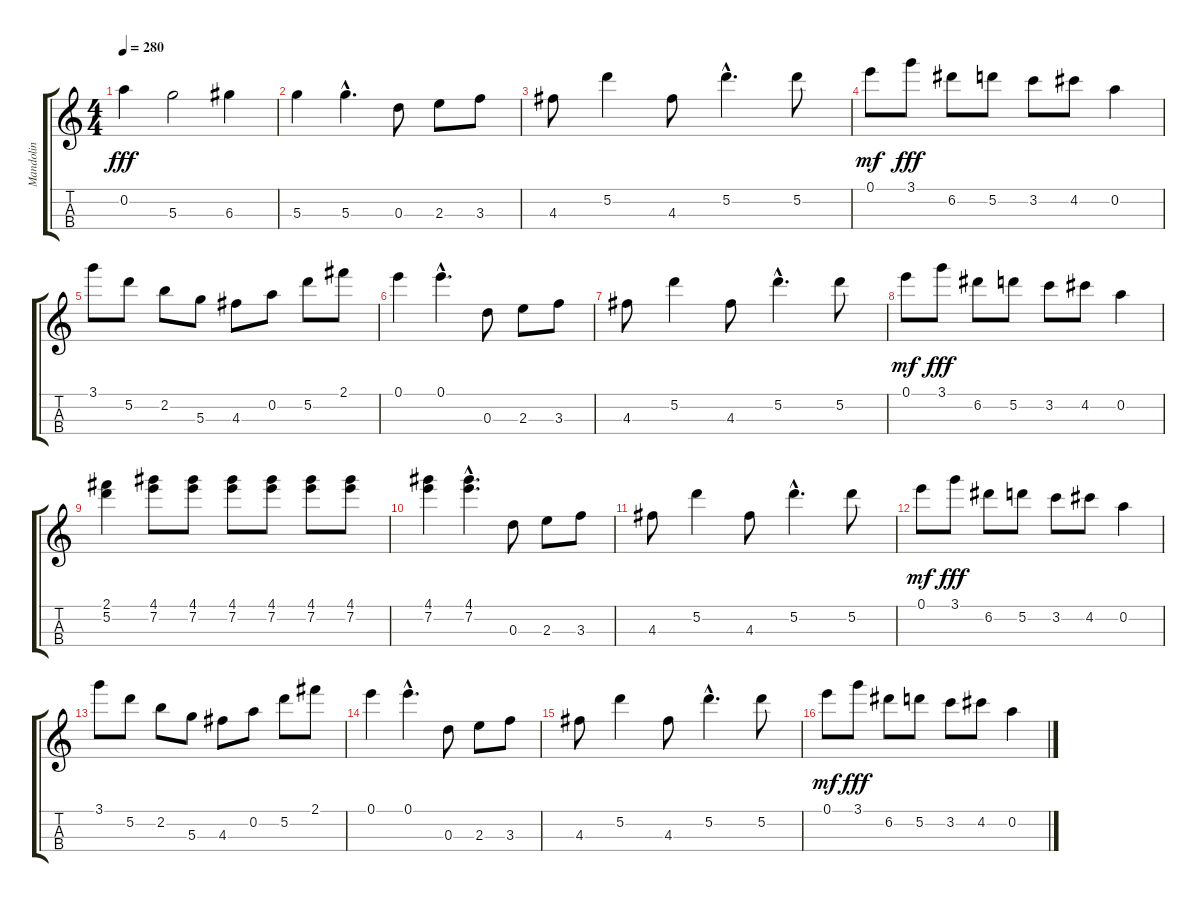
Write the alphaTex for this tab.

\track ("Mandolin" "Mandolin") {instrument acousticguitarsteel}
\staff {score tabs}
\tuning (E5 A4 D4 G3) {hide}
\ts (4 4)
\tempo 280
\clef g2
\ks c
0.2.4{dy fff} 5.3.2 6.3.4 |
5.3.4 5.3{hac}.4{d} 0.3.8 2.3.8 3.3.8 |
4.3.8 5.2.4 4.3.8 5.2{hac}.4{d} 5.2.8 |
0.1.8{dy mf} 3.1.8{dy fff} 6.2.8 5.2.8 3.2.8 4.2.8 0.2.4 |
3.1.8 5.2.8 2.2.8 5.3.8 4.3.8 0.2.8 5.2.8 2.1.8 |
0.1.4 0.1{hac}.4{d} 0.3.8 2.3.8 3.3.8 |
4.3.8 5.2.4 4.3.8 5.2{hac}.4{d} 5.2.8 |
0.1.8{dy mf} 3.1.8{dy fff} 6.2.8 5.2.8 3.2.8 4.2.8 0.2.4 |
(2.1 5.2).4 (4.1 7.2).8 (4.1 7.2).8 (4.1 7.2).8 (4.1 7.2).8 (4.1 7.2).8 (4.1 7.2).8 |
(4.1 7.2).4 (4.1{hac} 7.2{hac}).4{d} 0.3.8 2.3.8 3.3.8 |
4.3.8 5.2.4 4.3.8 5.2{hac}.4{d} 5.2.8 |
0.1.8{dy mf} 3.1.8{dy fff} 6.2.8 5.2.8 3.2.8 4.2.8 0.2.4 |
3.1.8 5.2.8 2.2.8 5.3.8 4.3.8 0.2.8 5.2.8 2.1.8 |
0.1.4 0.1{hac}.4{d} 0.3.8 2.3.8 3.3.8 |
4.3.8 5.2.4 4.3.8 5.2{hac}.4{d} 5.2.8 |
0.1.8{dy mf} 3.1.8{dy fff} 6.2.8 5.2.8 3.2.8 4.2.8 0.2.4
